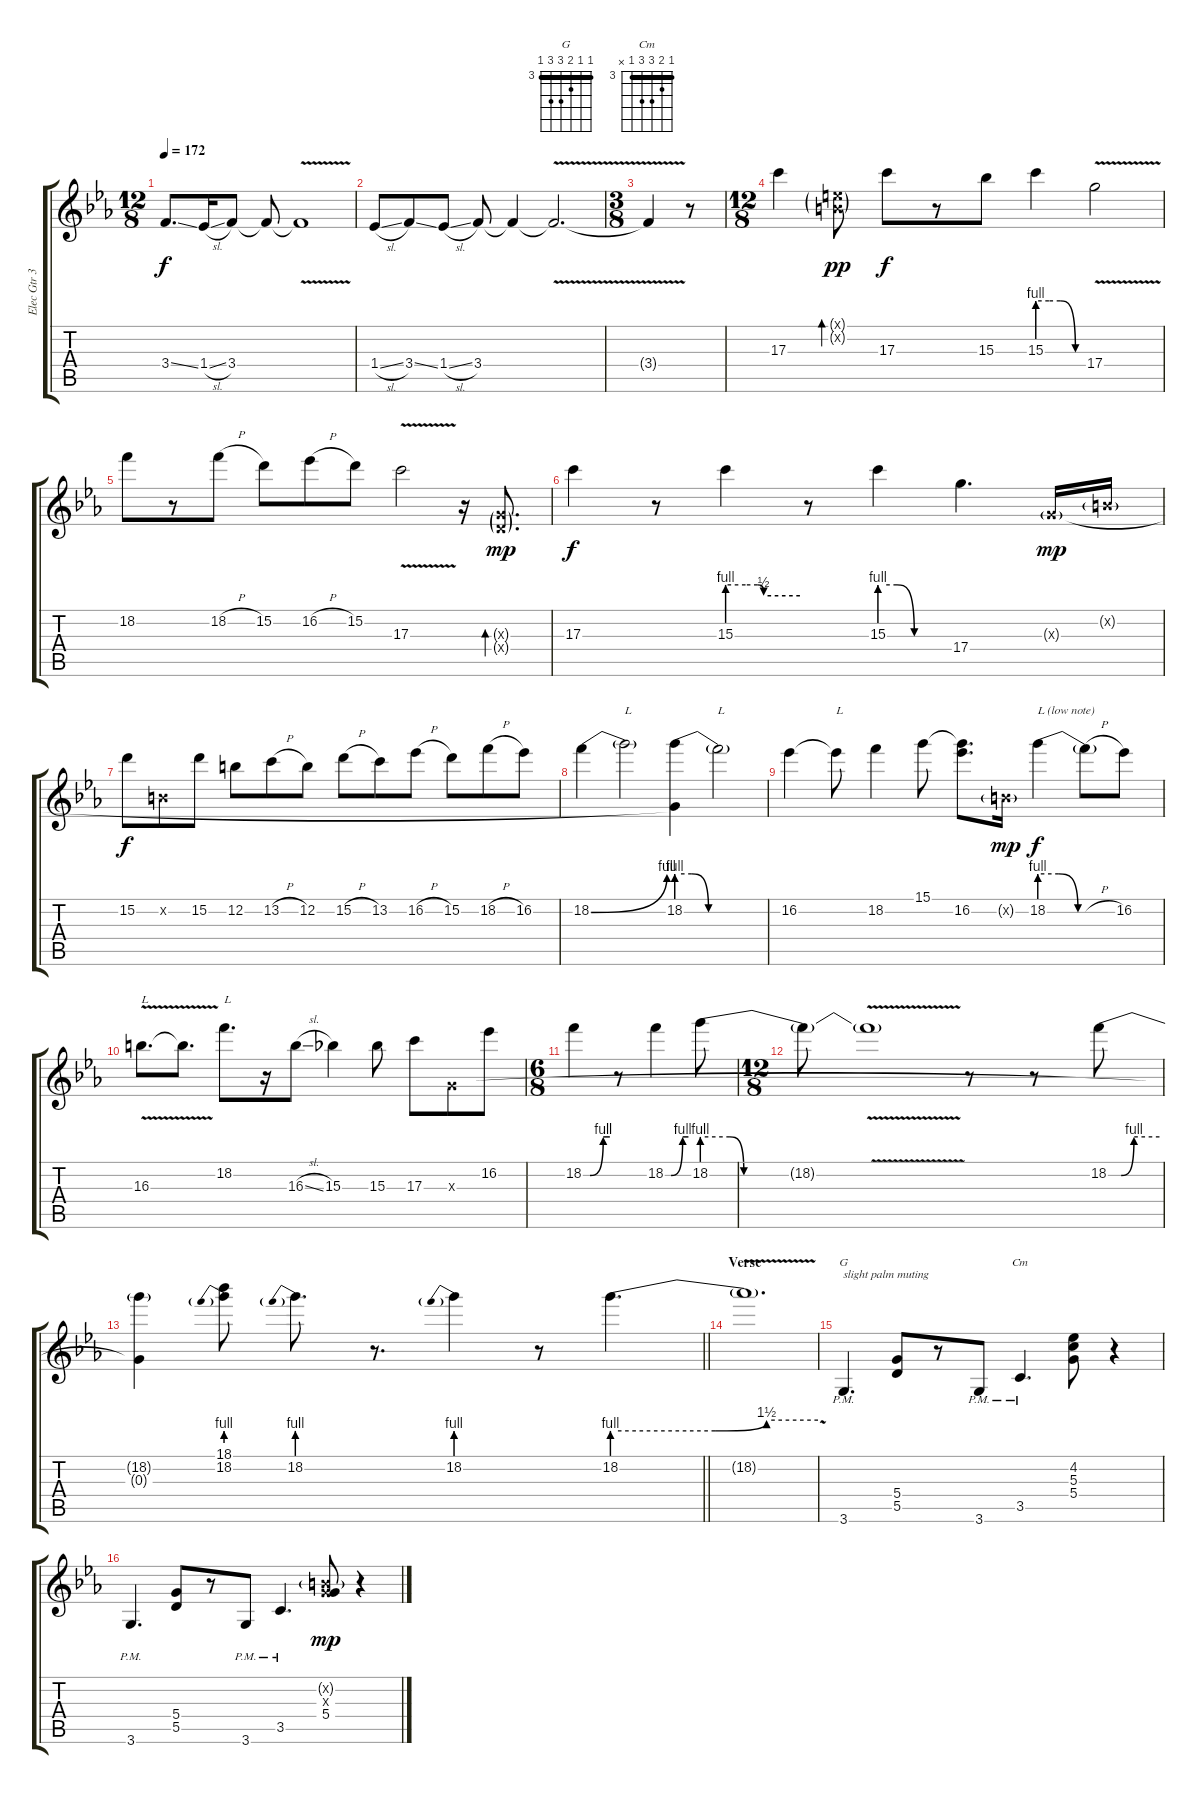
\track ("Elec Gtr 3" "Elec Gtr 3") {instrument overdrivenguitar}
\staff {score tabs}
\tuning (E4 B3 G3 D3 A2 E2) {hide}
\chord ("G" 3 3 4 5 5 3) {firstfret 3 barre 3}
\chord ("Cm" 3 4 5 5 3 x) {firstfret 3 barre 3}
\ts (12 8)
\tempo 172
\clef g2
\ks cminor
3.4{ss}.8{d dy f} 1.4{sl}.16 3.4.8 3.4{t}.8 3.4{v t}.1 |
1.4{sl}.8 3.4{ss}.8 1.4{sl}.8 3.4.8 3.4{t}.4 3.4{v t}.2{d} |
\ts (3 8)
3.4{t}.4 r.8 |
\ts (12 8)
17.3.4 (0.1{g x} 0.2{g x}).8{bd 240 dy pp} 17.3.8{dy f} r.8 15.3.8 15.3{be (custom 0 4 15 4 30 4 50 0 60 0)}.4 17.4{v}.2 |
18.2.8 r.8 18.2{h}.8 15.2.8 16.2{h}.8 15.2.8 17.3{v}.2 r.16 (0.3{g x} 0.4{g x}).8{d bd 240 dy mp} |
17.3.4{dy f} r.8 15.3{be (custom 0 4 15 4 25 4 30 2 60 2)}.4 r.8 15.3{be (custom 0 4 15 4 30 0 60 0)}.4 17.4.4{d} 0.3{g x}.16{dy mp} 0.2{g x}.16 |
15.2.8{dy f} 0.2{x}.8 15.2.8 12.2.8 13.2{h}.8 12.2.8 15.2{h}.8 13.2.8 16.2{h}.8 15.2.8 18.2{h}.8 16.2.8 |
18.2{be (bend 0 0 60 4)}.4 18.2{t}.2{txt "L"} (18.2{be (custom 0 4 10 4 21 0 60 0)} 0.3{t}).4 18.2{t}.2{txt "L"} |
16.2.4 16.2{t}.8{txt "L"} 18.2.4 15.1.8 (15.1{t} 16.2).8{d} 0.2{g x}.16{dy mp} 18.2{be (custom 0 4 15 4 30 0 60 0)}.4{txt "L (low note)" dy f} 18.2{h t}.8 16.2.8 |
16.3{v}.8{d txt "L"} 16.3{v t}.8{d} 18.2.8{d txt "L"} r.16 16.3{sl}.8 15.3.4 15.3.8 17.3.8 0.3{x}.8 16.2.8 |
\ts (6 8)
18.2{be (custom 0 0 15 0 45 4 60 4)}.4 r.8 18.2{be (custom 0 0 15 0 45 4 60 4)}.4 18.2{be (custom 0 4 10 4 15 0 30 0 60 0)}.8 |
\ts (12 8)
18.2{t}.8 18.2{v t}.1 r.8 r.8 18.2{be (custom 0 0 15 0 30 4 60 4)}.8 |
\barLineRight lightlight
(18.2{t} 0.3{t}).4 (18.1 18.2{be (prebend 0 4 60 4)}).8 18.2{be (prebend 0 4 60 4)}.8{d} r.8{d} 18.2{be (prebend 0 4 60 4)}.4 r.8 18.2{be (custom 0 4 30 4 45 6 60 6)}.4{d} |
\section ("" "Verse")
18.2{v t}.1{d} |
3.6{pm}.4{d ch "G" txt "slight palm muting"} (5.4 5.5).8 r.8 3.6{pm}.8 3.5{pm}.4{d ch "Cm"} (4.2 5.3 5.4).8 r.4 |
3.6{pm}.4{d} (5.4 5.5).8 r.8 3.6{pm}.8 3.5{pm}.4{d} (0.2{g x} 0.3{x} 5.4).8{dy mp} r.4
